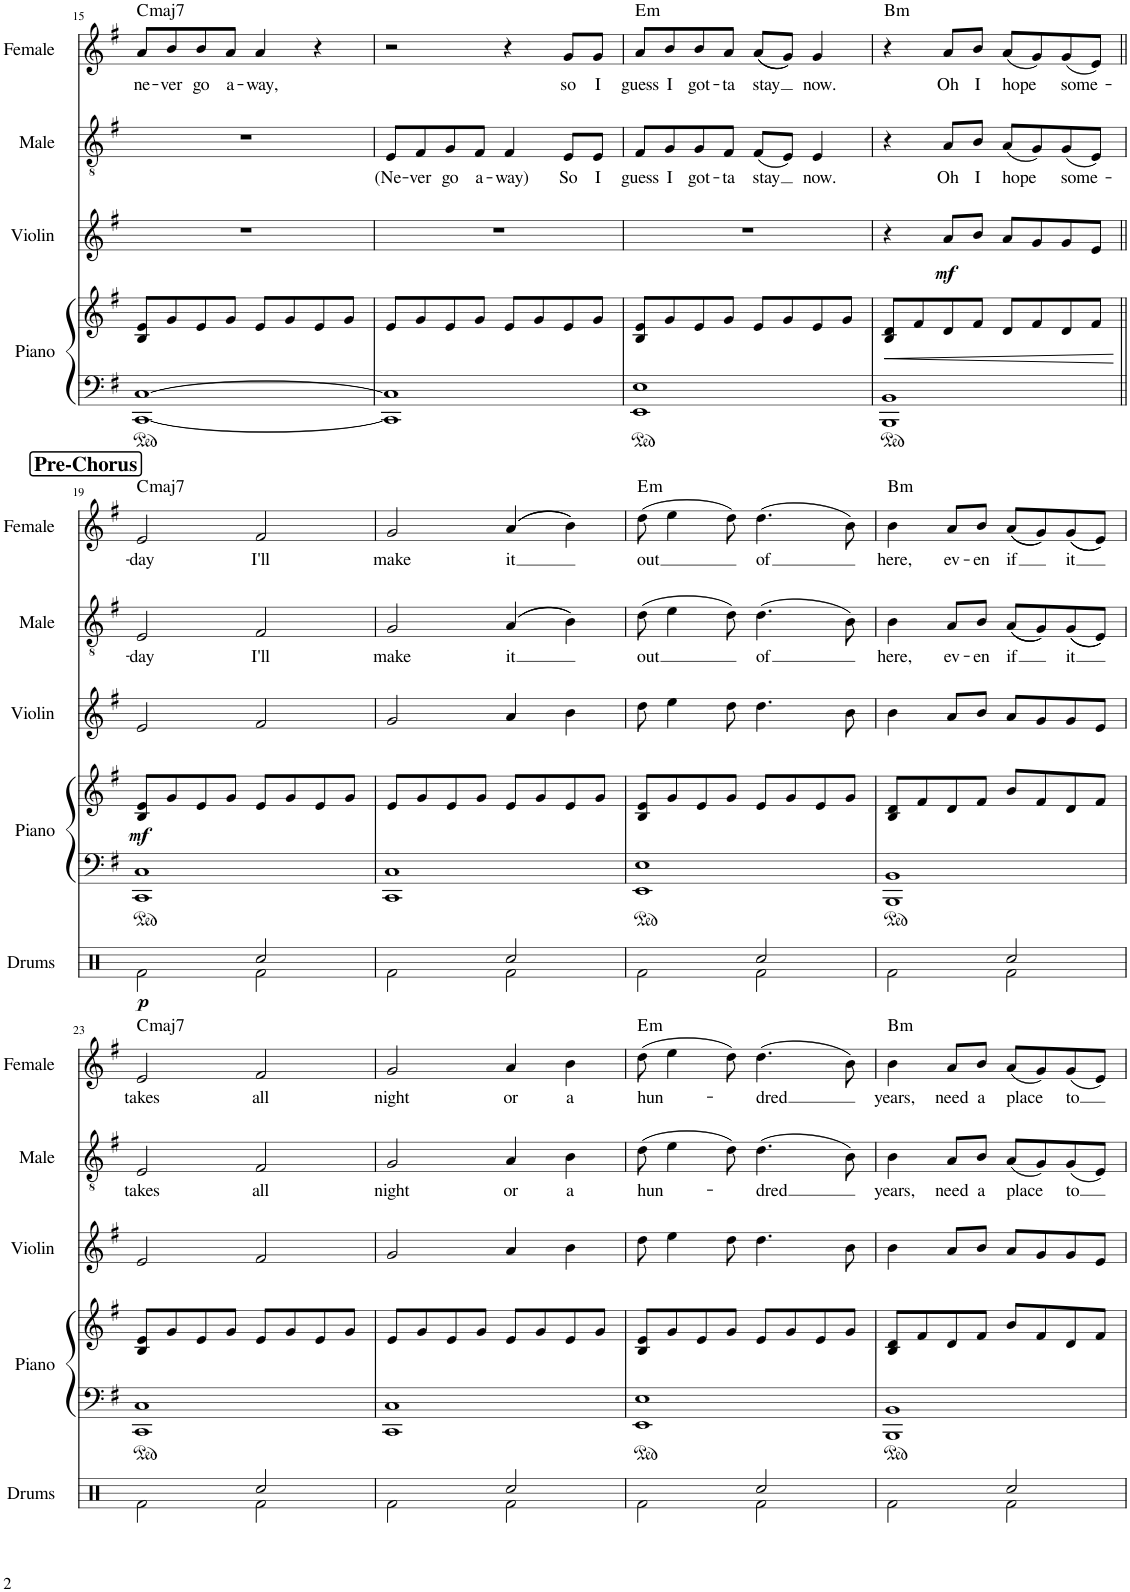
**kern	**kern	**dynam	**kern	**dynam	**kern	**text	**kern	**text	**harte
*part4	*part4	*part4	*part3	*part3	*part2	*part2	*part1	*part1	*part1
*staff5	*staff4	*staff4/5	*staff3	*staff3	*staff2	*staff2	*staff1	*staff1	*
*I"Piano	*	*	*I"Violin	*	*I"Male Vocals	*	*I"Female Vocals	*	*
*I'Piano	*	*	*I'Violin	*	*I'Male	*	*I'Female	*	*
!!LO:PB:g=z
*clefF4	*clefG2	*	*clefG2	*	*clefGv2	*	*clefG2	*	*
*k[f#]	*k[f#]	*	*k[f#]	*	*k[f#]	*	*k[f#]	*	*
*M4/4	*M4/4	*	*M4/4	*	*M4/4	*	*M4/4	*	*
=15	=15	=15	=15	=15	=15	=15	=15	=15	=15
!	!	!	!	!	!	!	!	!LO:LY:b	!LO:H:kt=maj7
[1CC [1C	8B/ 8e/L	.	1r	.	1r	.	8a/L	ne-	C:maj7
!	!	!	!	!	!	!	!	!LO:LY:b	!
.	8g/	.	.	.	.	.	8b/	-ver	.
!	!	!	!	!	!	!	!	!LO:LY:b	!
.	8e/	.	.	.	.	.	8b/	go	.
!	!	!	!	!	!	!	!	!LO:LY:b	!
.	8g/J	.	.	.	.	.	8a/J	a-	.
!	!	!	!	!	!	!	!	!LO:LY:b	!
.	8e/L	.	.	.	.	.	4a/	-way,	.
.	8g/	.	.	.	.	.	.	.	.
.	8e/	.	.	.	.	.	4r	.	.
.	8g/J	.	.	.	.	.	.	.	.
=16	=16	=16	=16	=16	=16	=16	=16	=16	=16
!	!	!	!	!	!	!LO:LY:b	!	!	!
1CC] 1C]	8e/L	.	1r	.	8E/L	(Ne-	2r	.	.
!	!	!	!	!	!	!LO:LY:b	!	!	!
.	8g/	.	.	.	8F#/	-ver	.	.	.
!	!	!	!	!	!	!LO:LY:b	!	!	!
.	8e/	.	.	.	8G/	go	.	.	.
!	!	!	!	!	!	!LO:LY:b	!	!	!
.	8g/J	.	.	.	8F#/J	a-	.	.	.
!	!	!	!	!	!	!LO:LY:b	!	!	!
.	8e/L	.	.	.	4F#/	-way)	4r	.	.
.	8g/	.	.	.	.	.	.	.	.
!	!	!	!	!	!	!LO:LY:b	!	!LO:LY:b	!
.	8e/	.	.	.	8E/L	So	8g/L	so	.
!	!	!	!	!	!	!LO:LY:b	!	!LO:LY:b	!
.	8g/J	.	.	.	8E/J	I	8g/J	I	.
=17	=17	=17	=17	=17	=17	=17	=17	=17	=17
!	!	!	!	!	!	!LO:LY:b	!	!LO:LY:b	!LO:H:kt=m
1EE 1E	8B/ 8e/L	.	1r	.	8F#/L	guess	8a/L	guess	E:min
!	!	!	!	!	!	!LO:LY:b	!	!LO:LY:b	!
.	8g/	.	.	.	8G/	I	8b/	I	.
!	!	!	!	!	!	!LO:LY:b	!	!LO:LY:b	!
.	8e/	.	.	.	8G/	got-	8b/	got-	.
!	!	!	!	!	!	!LO:LY:b	!	!LO:LY:b	!
.	8g/J	.	.	.	8F#/J	-ta	8a/J	-ta	.
!	!	!	!	!	!	!LO:LY:b	!	!LO:LY:b	!
.	8e/L	.	.	.	(8F#/L	stay	((8a/L	stay	.
.	8g/	.	.	.	8E/J)	.	8g/J))	.	.
!	!	!	!	!	!	!LO:LY:b	!	!LO:LY:b	!
.	8e/	.	.	.	4E/	now.	4g/	now.	.
.	8g/J	.	.	.	.	.	.	.	.
=18	=18	=18	=18	=18	=18	=18	=18	=18	=18
!	!	!LO:HP:b	!	!	!	!	!	!	!LO:H:kt=m
1BBB 1BB	8B/ 8d/L	<	4r	.	4r	.	4r	.	B:min
.	8f#/	.	.	.	.	.	.	.	.
!	!	!	!	!LO:DY:b	!	!LO:LY:b	!	!LO:LY:b	!
.	8d/	.	8a/L	mf	8A/L	Oh	8a/L	Oh	.
!	!	!	!	!	!	!LO:LY:b	!	!LO:LY:b	!
.	8f#/J	.	8b/J	.	8B/J	I	8b/J	I	.
!	!	!	!	!	!	!LO:LY:b	!	!LO:LY:b	!
.	8d/L	.	8a/L	.	(8A/L	hope	(8a/L	hope	.
.	8f#/	.	8g/	.	8G/)	.	8g/)	.	.
!	!	!	!	!	!	!LO:LY:b	!	!LO:LY:b	!
.	8d/	.	8g/	.	(8G/	some-	(8g/	some-	.
.	8f#/J	.	8e/J	.	8E/J)	.	8e/J)	.	.
.	.	[	.	.	.	.	.	.	.
!!LO:LB:g=z
!!LO:REH:place=s1:a:B:cj:fs=14:t=Pre-Chorus
=19||	=19||	=19||	=19||	=19||	=19||	=19||	=19||	=19||	=19||
!	!	!LO:DY:b	!	!	!	!LO:LY:b	!	!LO:LY:b	!LO:H:kt=maj7
1CC 1C	8B/ 8e/L	mf	2e/	.	2E/	-day	2e/	-day	C:maj7
.	8g/	.	.	.	.	.	.	.	.
.	8e/	.	.	.	.	.	.	.	.
.	8g/J	.	.	.	.	.	.	.	.
!	!	!	!	!	!	!LO:LY:b	!	!LO:LY:b	!
.	8e/L	.	2f#/	.	2F#/	I'll	2f#/	I'll	.
.	8g/	.	.	.	.	.	.	.	.
.	8e/	.	.	.	.	.	.	.	.
.	8g/J	.	.	.	.	.	.	.	.
=20	=20	=20	=20	=20	=20	=20	=20	=20	=20
!	!	!	!	!	!	!LO:LY:b	!	!LO:LY:b	!
1CC 1C	8e/L	.	2g/	.	2G/	make	2g/	make	.
.	8g/	.	.	.	.	.	.	.	.
.	8e/	.	.	.	.	.	.	.	.
.	8g/J	.	.	.	.	.	.	.	.
!	!	!	!	!	!	!LO:LY:b	!	!LO:LY:b	!
.	8e/L	.	4a/	.	((4A/	it	((4a/	it	.
.	8g/	.	.	.	.	.	.	.	.
.	8e/	.	4b\	.	4B\))	.	4b\))	.	.
.	8g/J	.	.	.	.	.	.	.	.
=21	=21	=21	=21	=21	=21	=21	=21	=21	=21
!	!	!	!	!	!	!LO:LY:b	!	!LO:LY:b	!LO:H:kt=m
1EE 1E	8B/ 8e/L	.	8dd\	.	(8d\	out	(8dd\	out	E:min
.	8g/	.	4ee\	.	4e\	.	4ee\	.	.
.	8e/	.	.	.	.	.	.	.	.
.	8g/J	.	8dd\	.	8d\)	.	8dd\)	.	.
!	!	!	!	!	!	!LO:LY:b	!	!LO:LY:b	!
.	8e/L	.	4.dd\	.	(4.d\	of	(4.dd\	of	.
.	8g/	.	.	.	.	.	.	.	.
.	8e/	.	.	.	.	.	.	.	.
.	8g/J	.	8b\	.	8B\)	.	8b\)	.	.
=22	=22	=22	=22	=22	=22	=22	=22	=22	=22
!	!	!	!	!	!	!LO:LY:b	!	!LO:LY:b	!LO:H:kt=m
1BBB 1BB	8B/ 8d/L	.	4b\	.	4B\	here,	4b\	here,	B:min
.	8f#/	.	.	.	.	.	.	.	.
!	!	!	!	!	!	!LO:LY:b	!	!LO:LY:b	!
.	8d/	.	8a/L	.	8A/L	ev-	8a/L	ev-	.
!	!	!	!	!	!	!LO:LY:b	!	!LO:LY:b	!
.	8f#/J	.	8b/J	.	8B/J	-en	8b/J	-en	.
!	!	!	!	!	!	!LO:LY:b	!	!LO:LY:b	!
.	8b/L	.	8a/L	.	((8A/L	if	((8a/L	if	.
.	8f#/	.	8g/	.	8G/))	.	8g/))	.	.
!	!	!	!	!	!	!LO:LY:b	!	!LO:LY:b	!
.	8d/	.	8g/	.	((8G/	it	((8g/	it	.
.	8f#/J	.	8e/J	.	8E/J))	.	8e/J))	.	.
!!LO:LB:g=z
=23	=23	=23	=23	=23	=23	=23	=23	=23	=23
!	!	!	!	!	!	!LO:LY:b	!	!LO:LY:b	!LO:H:kt=maj7
1CC 1C	8B/ 8e/L	.	2e/	.	2E/	takes	2e/	takes	C:maj7
.	8g/	.	.	.	.	.	.	.	.
.	8e/	.	.	.	.	.	.	.	.
.	8g/J	.	.	.	.	.	.	.	.
!	!	!	!	!	!	!LO:LY:b	!	!LO:LY:b	!
.	8e/L	.	2f#/	.	2F#/	all	2f#/	all	.
.	8g/	.	.	.	.	.	.	.	.
.	8e/	.	.	.	.	.	.	.	.
.	8g/J	.	.	.	.	.	.	.	.
=24	=24	=24	=24	=24	=24	=24	=24	=24	=24
!	!	!	!	!	!	!LO:LY:b	!	!LO:LY:b	!
1CC 1C	8e/L	.	2g/	.	2G/	night	2g/	night	.
.	8g/	.	.	.	.	.	.	.	.
.	8e/	.	.	.	.	.	.	.	.
.	8g/J	.	.	.	.	.	.	.	.
!	!	!	!	!	!	!LO:LY:b	!	!LO:LY:b	!
.	8e/L	.	4a/	.	4A/	or	4a/	or	.
.	8g/	.	.	.	.	.	.	.	.
!	!	!	!	!	!	!LO:LY:b	!	!LO:LY:b	!
.	8e/	.	4b\	.	4B\	a	4b\	a	.
.	8g/J	.	.	.	.	.	.	.	.
=25	=25	=25	=25	=25	=25	=25	=25	=25	=25
!	!	!	!	!	!	!LO:LY:b	!	!LO:LY:b	!LO:H:kt=m
1EE 1E	8B/ 8e/L	.	8dd\	.	(8d\	hun-	(8dd\	hun-	E:min
.	8g/	.	4ee\	.	4e\	.	4ee\	.	.
.	8e/	.	.	.	.	.	.	.	.
.	8g/J	.	8dd\	.	8d\)	.	8dd\)	.	.
!	!	!	!	!	!	!LO:LY:b	!	!LO:LY:b	!
.	8e/L	.	4.dd\	.	(4.d\	-dred	(4.dd\	-dred	.
.	8g/	.	.	.	.	.	.	.	.
.	8e/	.	.	.	.	.	.	.	.
.	8g/J	.	8b\	.	8B\)	.	8b\)	.	.
=26	=26	=26	=26	=26	=26	=26	=26	=26	=26
!	!	!	!	!	!	!LO:LY:b	!	!LO:LY:b	!LO:H:kt=m
1BBB 1BB	8B/ 8d/L	.	4b\	.	4B\	years,	4b\	years,	B:min
.	8f#/	.	.	.	.	.	.	.	.
!	!	!	!	!	!	!LO:LY:b	!	!LO:LY:b	!
.	8d/	.	8a/L	.	8A/L	need	8a/L	need	.
!	!	!	!	!	!	!LO:LY:b	!	!LO:LY:b	!
.	8f#/J	.	8b/J	.	8B/J	a	8b/J	a	.
!	!	!	!	!	!	!LO:LY:b	!	!LO:LY:b	!
.	8b/L	.	8a/L	.	(8A/L	place	(8a/L	place	.
.	8f#/	.	8g/	.	8G/)	.	8g/)	.	.
!	!	!	!	!	!	!LO:LY:b	!	!LO:LY:b	!
.	8d/	.	8g/	.	(8G/	to	(8g/	to	.
.	8f#/J	.	8e/J	.	8E/J)	.	8e/J)	.	.
=	=	=	=	=	=	=	=	=	=
*-	*-	*-	*-	*-	*-	*-	*-	*-	*-
